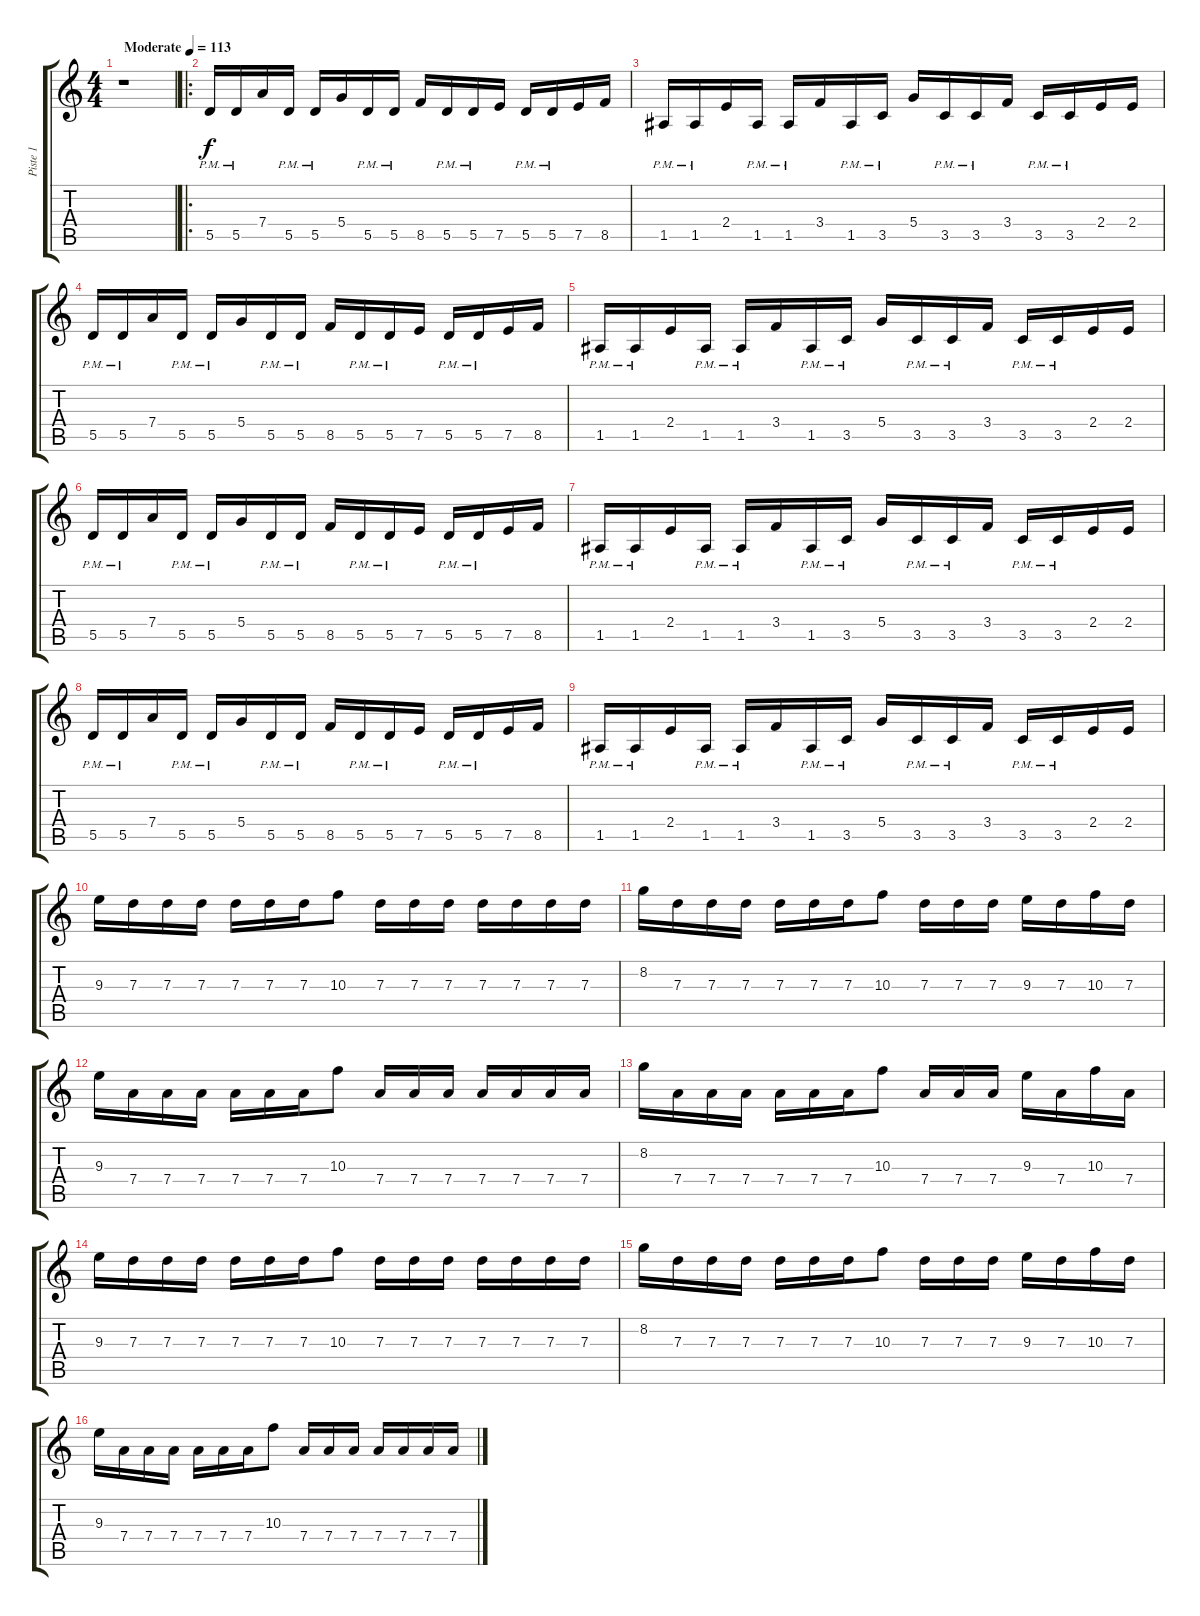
\track ("Piste 1" "Piste 1") {instrument overdrivenguitar}
\staff {score tabs}
\tuning (E4 B3 G3 D3 A2 D2) {hide}
\ts (4 4)
\tempo (113 "Moderate")
\clef g2
\ks c
r.1{dy f instrument overdrivenguitar} |
\ro
5.5{pm}.16{balance 12} 5.5{pm}.16 7.4.16 5.5{pm}.16 5.5{pm}.16 5.4.16 5.5{pm}.16 5.5{pm}.16 8.5.16 5.5{pm}.16 5.5{pm}.16 7.5.16 5.5{pm}.16 5.5{pm}.16 7.5.16 8.5.16 |
1.5{pm}.16 1.5{pm}.16 2.4.16 1.5{pm}.16 1.5{pm}.16 3.4.16 1.5{pm}.16 3.5{pm}.16 5.4.16 3.5{pm}.16 3.5{pm}.16 3.4.16 3.5{pm}.16 3.5{pm}.16 2.4.16 2.4.16 |
5.5{pm}.16 5.5{pm}.16 7.4.16 5.5{pm}.16 5.5{pm}.16 5.4.16 5.5{pm}.16 5.5{pm}.16 8.5.16 5.5{pm}.16 5.5{pm}.16 7.5.16 5.5{pm}.16 5.5{pm}.16 7.5.16 8.5.16 |
1.5{pm}.16 1.5{pm}.16 2.4.16 1.5{pm}.16 1.5{pm}.16 3.4.16 1.5{pm}.16 3.5{pm}.16 5.4.16 3.5{pm}.16 3.5{pm}.16 3.4.16 3.5{pm}.16 3.5{pm}.16 2.4.16 2.4.16 |
5.5{pm}.16 5.5{pm}.16 7.4.16 5.5{pm}.16 5.5{pm}.16 5.4.16 5.5{pm}.16 5.5{pm}.16 8.5.16 5.5{pm}.16 5.5{pm}.16 7.5.16 5.5{pm}.16 5.5{pm}.16 7.5.16 8.5.16 |
1.5{pm}.16 1.5{pm}.16 2.4.16 1.5{pm}.16 1.5{pm}.16 3.4.16 1.5{pm}.16 3.5{pm}.16 5.4.16 3.5{pm}.16 3.5{pm}.16 3.4.16 3.5{pm}.16 3.5{pm}.16 2.4.16 2.4.16 |
5.5{pm}.16 5.5{pm}.16 7.4.16 5.5{pm}.16 5.5{pm}.16 5.4.16 5.5{pm}.16 5.5{pm}.16 8.5.16 5.5{pm}.16 5.5{pm}.16 7.5.16 5.5{pm}.16 5.5{pm}.16 7.5.16 8.5.16 |
1.5{pm}.16 1.5{pm}.16 2.4.16 1.5{pm}.16 1.5{pm}.16 3.4.16 1.5{pm}.16 3.5{pm}.16 5.4.16 3.5{pm}.16 3.5{pm}.16 3.4.16 3.5{pm}.16 3.5{pm}.16 2.4.16 2.4.16 |
9.3.16{balance 3} 7.3.16 7.3.16 7.3.16 7.3.16 7.3.16 7.3.16 10.3.8 7.3.16 7.3.16 7.3.16 7.3.16 7.3.16 7.3.16 7.3.16 |
8.2.16 7.3.16 7.3.16 7.3.16 7.3.16 7.3.16 7.3.16 10.3.8 7.3.16 7.3.16 7.3.16 9.3.16 7.3.16 10.3.16 7.3.16 |
9.3.16 7.4.16 7.4.16 7.4.16 7.4.16 7.4.16 7.4.16 10.3.8 7.4.16 7.4.16 7.4.16 7.4.16 7.4.16 7.4.16 7.4.16 |
8.2.16 7.4.16 7.4.16 7.4.16 7.4.16 7.4.16 7.4.16 10.3.8 7.4.16 7.4.16 7.4.16 9.3.16 7.4.16 10.3.16 7.4.16 |
9.3.16 7.3.16 7.3.16 7.3.16 7.3.16 7.3.16 7.3.16 10.3.8 7.3.16 7.3.16 7.3.16 7.3.16 7.3.16 7.3.16 7.3.16 |
8.2.16 7.3.16 7.3.16 7.3.16 7.3.16 7.3.16 7.3.16 10.3.8 7.3.16 7.3.16 7.3.16 9.3.16 7.3.16 10.3.16 7.3.16 |
9.3.16 7.4.16 7.4.16 7.4.16 7.4.16 7.4.16 7.4.16 10.3.8 7.4.16 7.4.16 7.4.16 7.4.16 7.4.16 7.4.16 7.4.16
